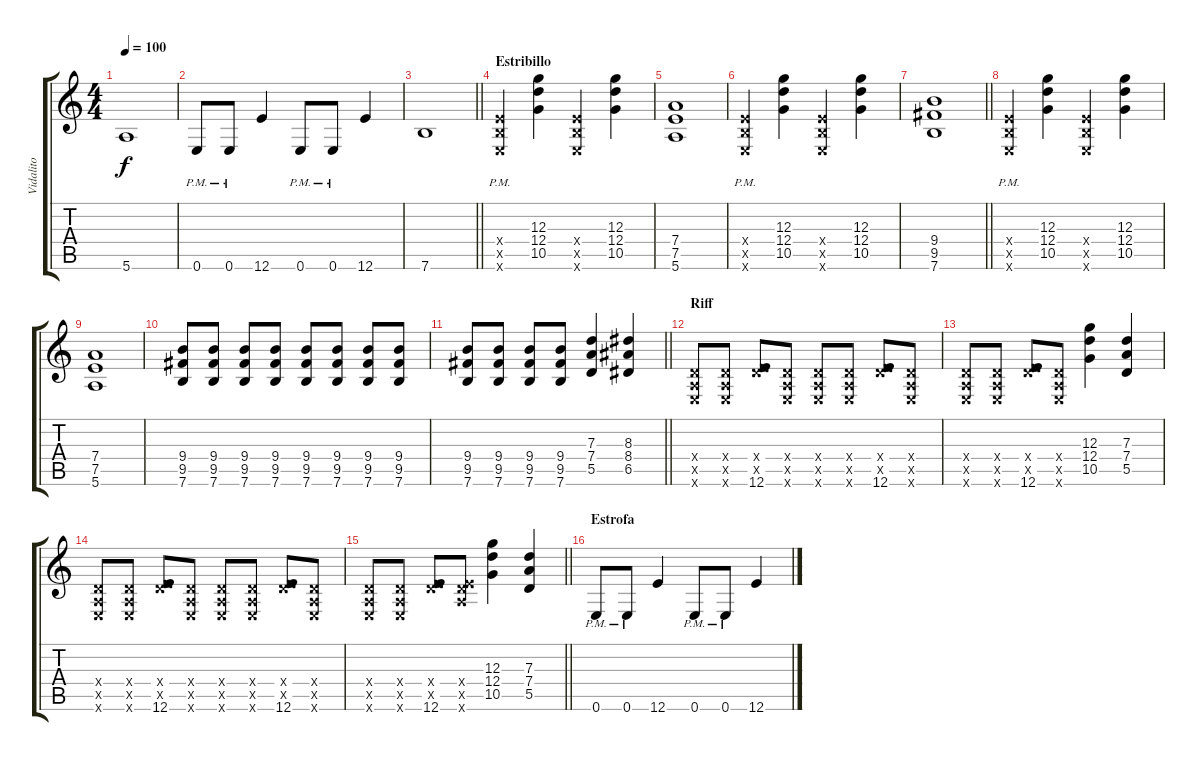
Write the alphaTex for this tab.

\track ("Vidalito" "Vidalito") {instrument distortionguitar}
\staff {score tabs}
\tuning (E4 B3 G3 D3 A2 E2) {hide}
\ts (4 4)
\tempo 100
\clef g2
\ks c
5.6.1{dy f} |
0.6{pm}.8 0.6{pm}.8 12.6.4 0.6{pm}.8 0.6{pm}.8 12.6.4 |
\barLineRight lightlight
7.6.1 |
\section ("" "Estribillo")
(2.4{pm x} 2.5{pm x} 0.6{pm x}).4 (12.3 12.4 10.5).4 (2.4{x} 2.5{x} 0.6{x}).4 (12.3 12.4 10.5).4 |
(7.4 7.5 5.6).1 |
(2.4{pm x} 2.5{pm x} 0.6{pm x}).4 (12.3 12.4 10.5).4 (2.4{x} 2.5{x} 0.6{x}).4 (12.3 12.4 10.5).4 |
\barLineRight lightlight
(9.4 9.5 7.6).1 |
(2.4{pm x} 2.5{pm x} 0.6{pm x}).4 (12.3 12.4 10.5).4 (2.4{x} 2.5{x} 0.6{x}).4 (12.3 12.4 10.5).4 |
(7.4 7.5 5.6).1 |
(9.4 9.5 7.6).8 (9.4 9.5 7.6).8 (9.4 9.5 7.6).8 (9.4 9.5 7.6).8 (9.4 9.5 7.6).8 (9.4 9.5 7.6).8 (9.4 9.5 7.6).8 (9.4 9.5 7.6).8 |
\barLineRight lightlight
(9.4 9.5 7.6).8 (9.4 9.5 7.6).8 (9.4 9.5 7.6).8 (9.4 9.5 7.6).8 (7.3 7.4 5.5).4 (8.3 8.4 6.5).4 |
\section ("" "Riff")
(0.4{x} 0.5{x} 0.6{x}).8 (0.4{x} 0.5{x} 0.6{x}).8 (0.4{x} 7.5{x} 12.6).8 (0.4{x} 0.5{x} 0.6{x}).8 (0.4{x} 0.5{x} 0.6{x}).8 (0.4{x} 0.5{x} 0.6{x}).8 (0.4{x} 7.5{x} 12.6).8 (0.4{x} 0.5{x} 0.6{x}).8 |
(0.4{x} 0.5{x} 0.6{x}).8 (0.4{x} 0.5{x} 0.6{x}).8 (0.4{x} 7.5{x} 12.6).8 (0.4{x} 0.5{x} 0.6{x}).8 (12.3 12.4 10.5).4 (7.3 7.4 5.5).4 |
(0.4{x} 0.5{x} 0.6{x}).8 (0.4{x} 0.5{x} 0.6{x}).8 (0.4{x} 7.5{x} 12.6).8 (0.4{x} 0.5{x} 0.6{x}).8 (0.4{x} 0.5{x} 0.6{x}).8 (0.4{x} 0.5{x} 0.6{x}).8 (0.4{x} 7.5{x} 12.6).8 (0.4{x} 0.5{x} 0.6{x}).8 |
\barLineRight lightlight
(0.4{x} 0.5{x} 0.6{x}).8 (0.4{x} 0.5{x} 0.6{x}).8 (0.4{x} 7.5{x} 12.6).8 (0.4{x} 0.5{x} 12.6{x}).8 (12.3 12.4 10.5).4 (7.3 7.4 5.5).4 |
\section ("" "Estrofa")
0.6{pm}.8 0.6{pm}.8 12.6.4 0.6{pm}.8 0.6{pm}.8 12.6.4
